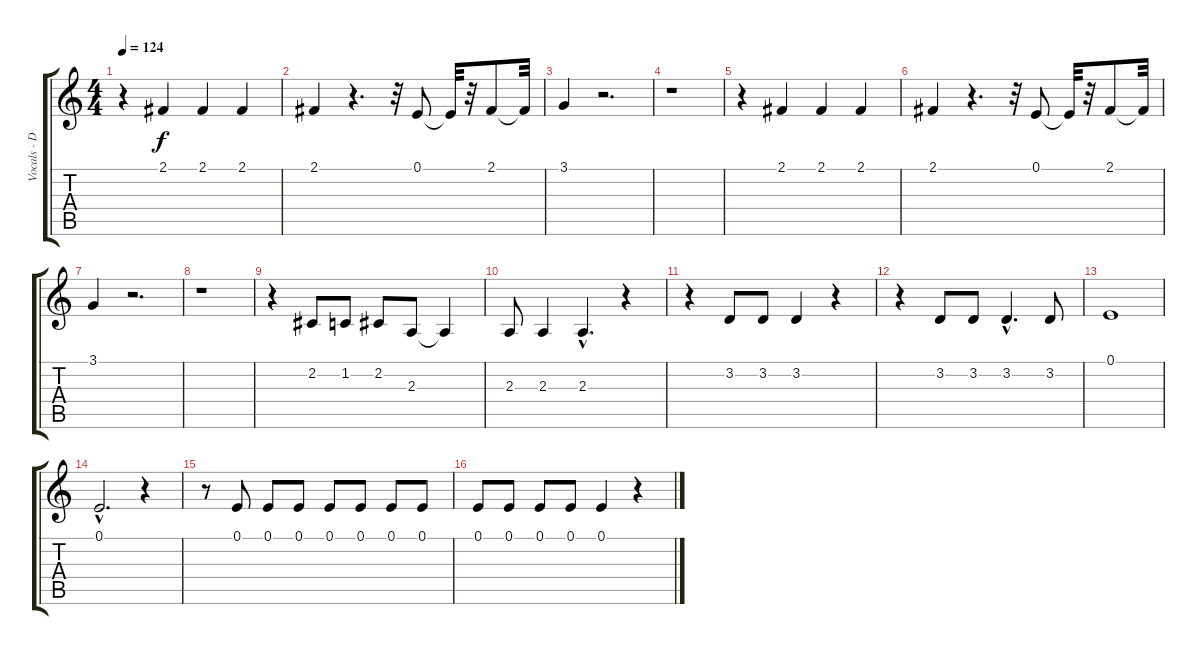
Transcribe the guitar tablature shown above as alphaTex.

\track ("Vocals - David Byrne" "Vocals - D") {instrument oboe}
\staff {score tabs}
\tuning (E4 B3 G3 D3 A2 E2) {hide}
\ts (4 4)
\tempo 124
\clef g2
\ks c
r.4{dy f} 2.1.4 2.1.4 2.1.4 |
2.1.4 r.4{d} r.32 0.1.8 0.1{t}.32 r.32 2.1.8 2.1{t}.32 |
3.1.4 r.2{d} |
r.1 |
r.4 2.1.4 2.1.4 2.1.4 |
2.1.4 r.4{d} r.32 0.1.8 0.1{t}.32 r.32 2.1.8 2.1{t}.32 |
3.1.4 r.2{d} |
r.1 |
r.4 2.2.8 1.2.8 2.2.8 2.3.8 2.3{t}.4 |
2.3.8 2.3.4 2.3{hac}.4{d} r.4 |
r.4 3.2.8 3.2.8 3.2.4 r.4 |
r.4 3.2.8 3.2.8 3.2{hac}.4{d} 3.2.8 |
0.1.1 |
0.1{hac}.2{d} r.4 |
r.8 0.1.8 0.1.8 0.1.8 0.1.8 0.1.8 0.1.8 0.1.8 |
0.1.8 0.1.8 0.1.8 0.1.8 0.1.4 r.4
